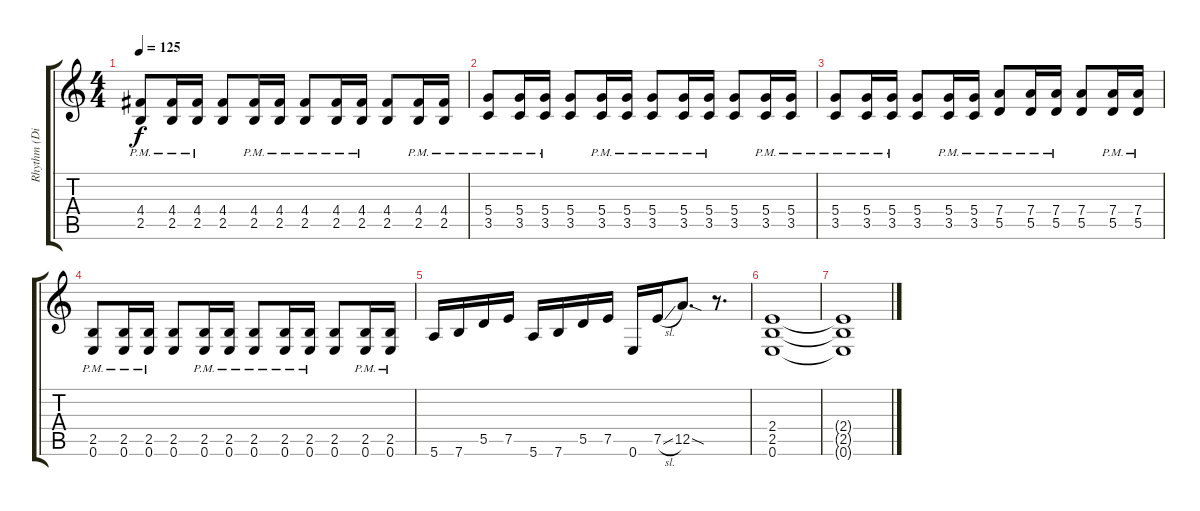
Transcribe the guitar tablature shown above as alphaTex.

\track ("Rhythm (Dist)" "Rhythm (Di") {instrument distortionguitar}
\staff {score tabs}
\tuning (E4 B3 G3 D3 A2 E2) {hide}
\ts (4 4)
\tempo 125
\clef g2
\ks c
(4.4{pm} 2.5{pm}).8{dy f} (4.4{pm} 2.5{pm}).16 (4.4{pm} 2.5{pm}).16 (4.4 2.5).8 (4.4{pm} 2.5{pm}).16 (4.4{pm} 2.5{pm}).16 (4.4{pm} 2.5{pm}).8 (4.4{pm} 2.5{pm}).16 (4.4{pm} 2.5{pm}).16 (4.4 2.5).8 (4.4{pm} 2.5{pm}).16 (4.4{pm} 2.5{pm}).16 |
(5.4{pm} 3.5{pm}).8 (5.4{pm} 3.5{pm}).16 (5.4{pm} 3.5{pm}).16 (5.4 3.5).8 (5.4{pm} 3.5{pm}).16 (5.4{pm} 3.5{pm}).16 (5.4{pm} 3.5{pm}).8 (5.4{pm} 3.5{pm}).16 (5.4{pm} 3.5{pm}).16 (5.4 3.5).8 (5.4{pm} 3.5{pm}).16 (5.4{pm} 3.5{pm}).16 |
(5.4{pm} 3.5{pm}).8 (5.4{pm} 3.5{pm}).16 (5.4{pm} 3.5{pm}).16 (5.4 3.5).8 (5.4{pm} 3.5{pm}).16 (5.4{pm} 3.5{pm}).16 (7.4{pm} 5.5{pm}).8 (7.4{pm} 5.5{pm}).16 (7.4{pm} 5.5{pm}).16 (7.4 5.5).8 (7.4{pm} 5.5{pm}).16 (7.4{pm} 5.5{pm}).16 |
(2.5{pm} 0.6{pm}).8 (2.5{pm} 0.6{pm}).16 (2.5{pm} 0.6{pm}).16 (2.5 0.6).8 (2.5{pm} 0.6{pm}).16 (2.5{pm} 0.6{pm}).16 (2.5{pm} 0.6{pm}).8 (2.5{pm} 0.6{pm}).16 (2.5{pm} 0.6{pm}).16 (2.5 0.6).8 (2.5{pm} 0.6{pm}).16 (2.5{pm} 0.6{pm}).16 |
5.6.16 7.6.16 5.5.16 7.5.16 5.6.16 7.6.16 5.5.16 7.5.16 0.6.16 7.5{sl}.16 12.5{sod}.8{d} r.8{d} |
(2.4 2.5 0.6).1 |
(2.4{t} 2.5{t} 0.6{t}).1
